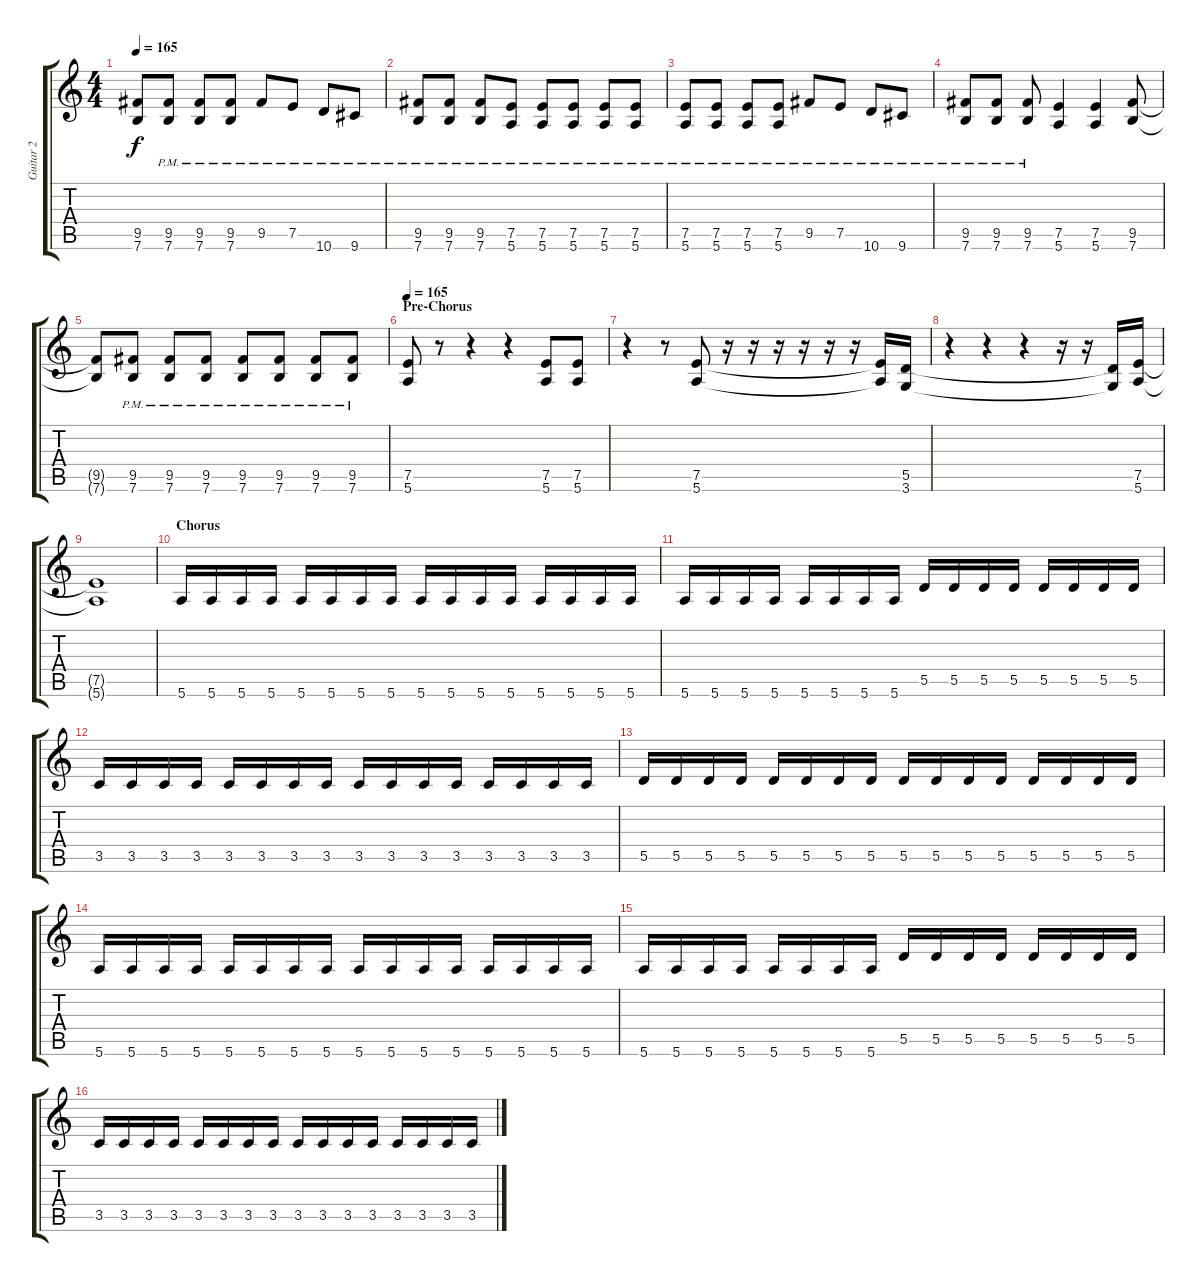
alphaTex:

\track ("Guitar 2" "Guitar 2") {instrument distortionguitar}
\staff {score tabs}
\tuning (E4 B3 G3 D3 A2 E2) {hide}
\ts (4 4)
\tempo 165
\clef g2
\ks c
(9.5{t} 7.6{t}).8{dy f} (9.5{pm} 7.6{pm}).8 (9.5{pm} 7.6{pm}).8 (9.5{pm} 7.6{pm}).8 9.5{pm}.8 7.5{pm}.8 10.6{pm}.8 9.6{pm}.8 |
(9.5{pm} 7.6{pm}).8{volume 13} (9.5{pm} 7.6{pm}).8 (9.5{pm} 7.6{pm}).8 (7.5{pm} 5.6{pm}).8 (7.5{pm} 5.6{pm}).8 (7.5{pm} 5.6{pm}).8 (7.5{pm} 5.6{pm}).8 (7.5{pm} 5.6{pm}).8 |
(7.5{pm} 5.6{pm}).8 (7.5{pm} 5.6{pm}).8 (7.5{pm} 5.6{pm}).8 (7.5{pm} 5.6{pm}).8 9.5{pm}.8 7.5{pm}.8 10.6{pm}.8 9.6{pm}.8 |
(9.5{pm} 7.6{pm}).8 (9.5{pm} 7.6{pm}).8 (9.5{pm} 7.6{pm}).8 (7.5 5.6).4 (7.5 5.6).4 (9.5 7.6).8 |
(9.5{t} 7.6{t}).8 (9.5{pm} 7.6{pm}).8 (9.5{pm} 7.6{pm}).8 (9.5{pm} 7.6{pm}).8 (9.5{pm} 7.6{pm}).8 (9.5{pm} 7.6{pm}).8 (9.5{pm} 7.6{pm}).8 (9.5{pm} 7.6{pm}).8 |
\section ("" "Pre-Chorus")
\tempo 165
(7.5 5.6).8 r.8 r.4 r.4 (7.5 5.6).8 (7.5 5.6).8 |
r.4 r.8 (7.5 5.6).8 r.16 r.16 r.16 r.16 r.16 r.16 (7.5{t} 5.6{t}).16 (5.5 3.6).16 |
r.4 r.4 r.4 r.16 r.16 (5.5{t} 3.6{t}).16 (7.5 5.6).16 |
(7.5{t} 5.6{t}).1 |
\section ("" "Chorus")
5.6.16{volume 10} 5.6.16 5.6.16 5.6.16 5.6.16 5.6.16 5.6.16 5.6.16 5.6.16 5.6.16 5.6.16 5.6.16 5.6.16 5.6.16 5.6.16 5.6.16 |
5.6.16 5.6.16 5.6.16 5.6.16 5.6.16 5.6.16 5.6.16 5.6.16 5.5.16 5.5.16 5.5.16 5.5.16 5.5.16 5.5.16 5.5.16 5.5.16 |
3.5.16 3.5.16 3.5.16 3.5.16 3.5.16 3.5.16 3.5.16 3.5.16 3.5.16 3.5.16 3.5.16 3.5.16 3.5.16 3.5.16 3.5.16 3.5.16 |
5.5.16 5.5.16 5.5.16 5.5.16 5.5.16 5.5.16 5.5.16 5.5.16 5.5.16 5.5.16 5.5.16 5.5.16 5.5.16 5.5.16 5.5.16 5.5.16 |
5.6.16{volume 10} 5.6.16 5.6.16 5.6.16 5.6.16 5.6.16 5.6.16 5.6.16 5.6.16 5.6.16 5.6.16 5.6.16 5.6.16 5.6.16 5.6.16 5.6.16 |
5.6.16 5.6.16 5.6.16 5.6.16 5.6.16 5.6.16 5.6.16 5.6.16 5.5.16 5.5.16 5.5.16 5.5.16 5.5.16 5.5.16 5.5.16 5.5.16 |
3.5.16 3.5.16 3.5.16 3.5.16 3.5.16 3.5.16 3.5.16 3.5.16 3.5.16 3.5.16 3.5.16 3.5.16 3.5.16 3.5.16 3.5.16 3.5.16
